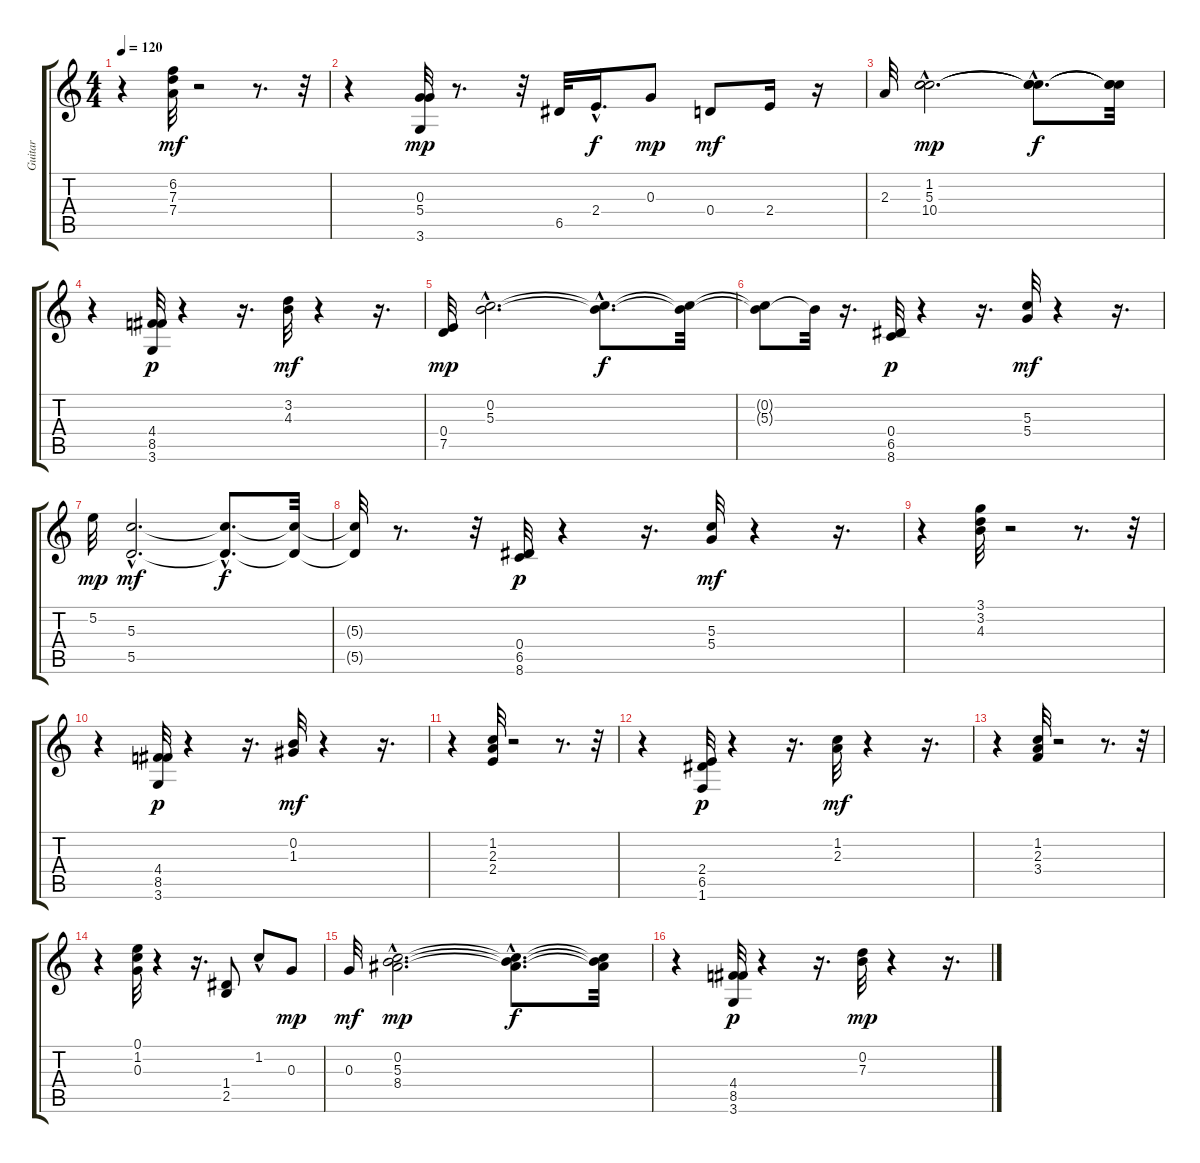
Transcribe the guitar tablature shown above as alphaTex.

\track ("Guitar  " "Guitar  ") {instrument electricguitarclean}
\staff {score tabs}
\tuning (E4 B3 G3 D3 A2 E2) {hide}
\ts (4 4)
\tempo 120
\clef g2
\ks c
r.4{dy mp} (6.2 7.3 7.4).32{dy mf} r.2 r.8{d} r.32 |
r.4 (0.3 5.4 3.6).32{dy mp} r.8{d} r.32 6.5.32 2.4{hac}.16{d dy f} 0.3.8{dy mp} 0.4.8{dy mf} 2.4.16 r.16 |
2.3.32 (1.2{hac} 5.3{hac} 10.4{hac}).2{d dy mp} (1.2{hac t} 5.3{hac t} 10.4{hac t}).8{d dy f} (1.2{t} 5.3{t} 10.4{t}).32 |
r.4 (4.4 8.5 3.6).32{dy p} r.4 r.16{d} (3.2 4.3).32{dy mf} r.4 r.16{d} |
(0.4 7.5).32{dy mp} (0.2{hac} 5.3{hac}).2{d} (0.2{hac t} 5.3{hac t}).8{d dy f} (0.2{t} 5.3{t}).32 |
(0.2{t} 5.3{t}).8 0.2{t}.32 r.16{d} (0.4 6.5 8.6).32{dy p} r.4 r.16{d} (5.3 5.4).32{dy mf} r.4 r.16{d} |
5.2.32{dy mp} (5.3{hac} 5.5{hac}).2{d dy mf} (5.3{hac t} 5.5{hac t}).8{d dy f} (5.3{t} 5.5{t}).32 |
(5.3{t} 5.5{t}).32 r.8{d} r.32 (0.4 6.5 8.6).32{dy p} r.4 r.16{d} (5.3 5.4).32{dy mf} r.4 r.16{d} |
r.4 (3.1 3.2 4.3).32 r.2 r.8{d} r.32 |
r.4 (4.4 8.5 3.6).32{dy p} r.4 r.16{d} (0.2 1.3).32{dy mf} r.4 r.16{d} |
r.4 (1.2 2.3 2.4).32 r.2 r.8{d} r.32 |
r.4 (2.4 6.5 1.6).32{dy p} r.4 r.16{d} (1.2 2.3).32{dy mf} r.4 r.16{d} |
r.4 (1.2 2.3 3.4).32 r.2 r.8{d} r.32 |
r.4 (0.1 1.2 0.3).32 r.4 r.16{d} (1.4 2.5).8 1.2{hac}.8 0.3.8{dy mp} |
0.3.32{dy mf} (0.2{hac} 5.3{hac} 8.4{hac}).2{d dy mp} (0.2{hac t} 5.3{hac t} 8.4{hac t}).8{d dy f} (0.2{t} 5.3{t} 8.4{t}).32 |
r.4 (4.4 8.5 3.6).32{dy p} r.4 r.16{d} (0.2 7.3).32{dy mp} r.4 r.16{d}
